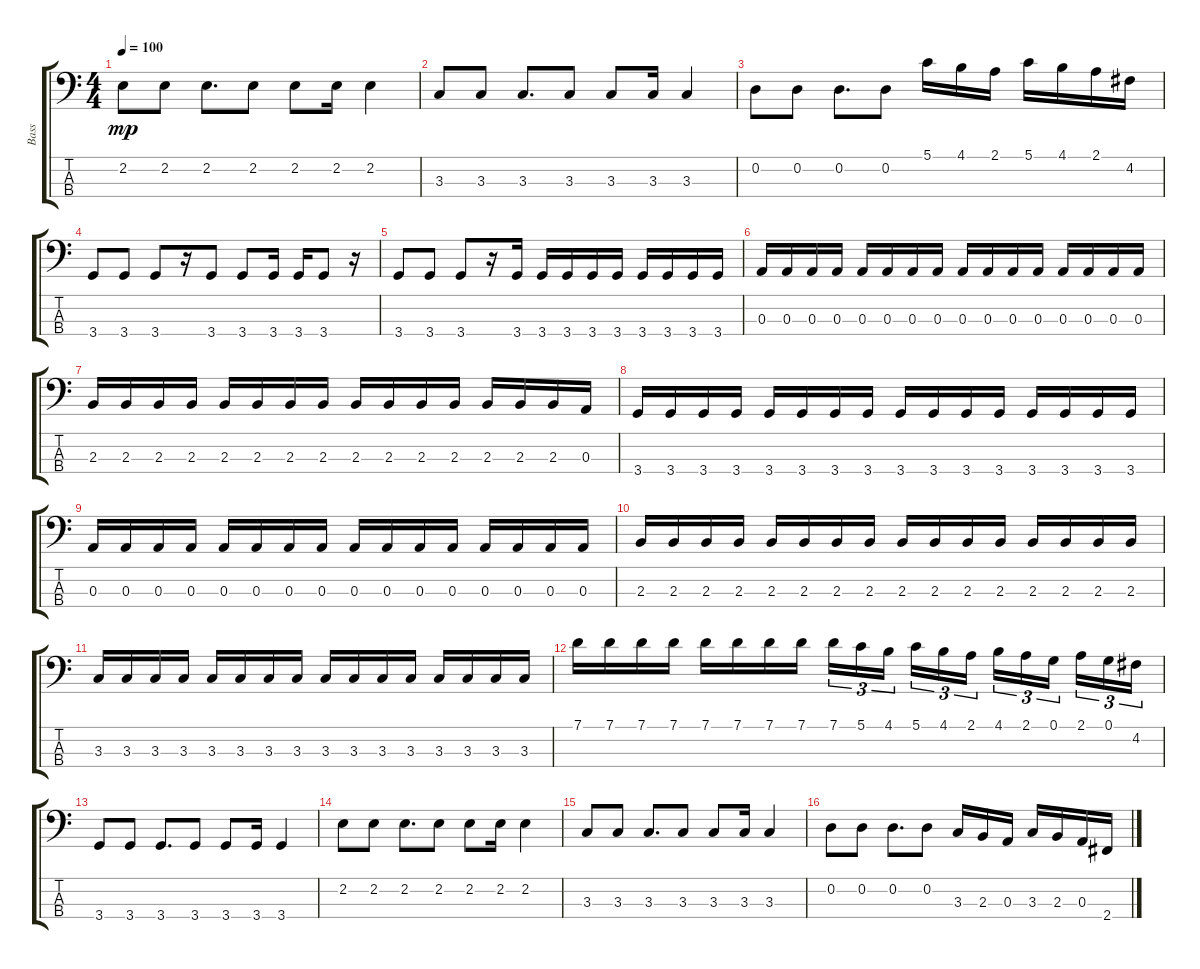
\track ("Bass" "Bass") {instrument electricbassfinger}
\staff {score tabs}
\tuning (G2 D2 A1 E1) {hide}
\ts (4 4)
\tempo 100
\clef f4
\ks c
2.2.8{dy mp} 2.2.8 2.2.8{d} 2.2.8 2.2.8 2.2.16 2.2.4 |
3.3.8 3.3.8 3.3.8{d} 3.3.8 3.3.8 3.3.16 3.3.4 |
0.2.8 0.2.8 0.2.8{d} 0.2.8 5.1.16 4.1.16 2.1.16 5.1.16 4.1.16 2.1.16 4.2.16 |
3.4.8 3.4.8 3.4.8 r.16 3.4.8 3.4.8 3.4.16 3.4.16 3.4.8 r.16 |
3.4.8 3.4.8 3.4.8 r.16 3.4.16 3.4.16 3.4.16 3.4.16 3.4.16 3.4.16 3.4.16 3.4.16 3.4.16 |
0.3.16 0.3.16 0.3.16 0.3.16 0.3.16 0.3.16 0.3.16 0.3.16 0.3.16 0.3.16 0.3.16 0.3.16 0.3.16 0.3.16 0.3.16 0.3.16 |
2.3.16 2.3.16 2.3.16 2.3.16 2.3.16 2.3.16 2.3.16 2.3.16 2.3.16 2.3.16 2.3.16 2.3.16 2.3.16 2.3.16 2.3.16 0.3.16 |
3.4.16 3.4.16 3.4.16 3.4.16 3.4.16 3.4.16 3.4.16 3.4.16 3.4.16 3.4.16 3.4.16 3.4.16 3.4.16 3.4.16 3.4.16 3.4.16 |
0.3.16 0.3.16 0.3.16 0.3.16 0.3.16 0.3.16 0.3.16 0.3.16 0.3.16 0.3.16 0.3.16 0.3.16 0.3.16 0.3.16 0.3.16 0.3.16 |
2.3.16 2.3.16 2.3.16 2.3.16 2.3.16 2.3.16 2.3.16 2.3.16 2.3.16 2.3.16 2.3.16 2.3.16 2.3.16 2.3.16 2.3.16 2.3.16 |
3.3.16 3.3.16 3.3.16 3.3.16 3.3.16 3.3.16 3.3.16 3.3.16 3.3.16 3.3.16 3.3.16 3.3.16 3.3.16 3.3.16 3.3.16 3.3.16 |
7.1.16 7.1.16 7.1.16 7.1.16 7.1.16 7.1.16 7.1.16 7.1.16 7.1.16{tu (3 2)} 5.1.16{tu (3 2)} 4.1.16{tu (3 2) beam splitsecondary} 5.1.16{tu (3 2)} 4.1.16{tu (3 2)} 2.1.16{tu (3 2)} 4.1.16{tu (3 2)} 2.1.16{tu (3 2)} 0.1.16{tu (3 2) beam splitsecondary} 2.1.16{tu (3 2)} 0.1.16{tu (3 2)} 4.2.16{tu (3 2)} |
3.4.8 3.4.8 3.4.8{d} 3.4.8 3.4.8 3.4.16 3.4.4 |
2.2.8 2.2.8 2.2.8{d} 2.2.8 2.2.8 2.2.16 2.2.4 |
3.3.8 3.3.8 3.3.8{d} 3.3.8 3.3.8 3.3.16 3.3.4 |
0.2.8 0.2.8 0.2.8{d} 0.2.8 3.3.16 2.3.16 0.3.16 3.3.16 2.3.16 0.3.16 2.4.16
